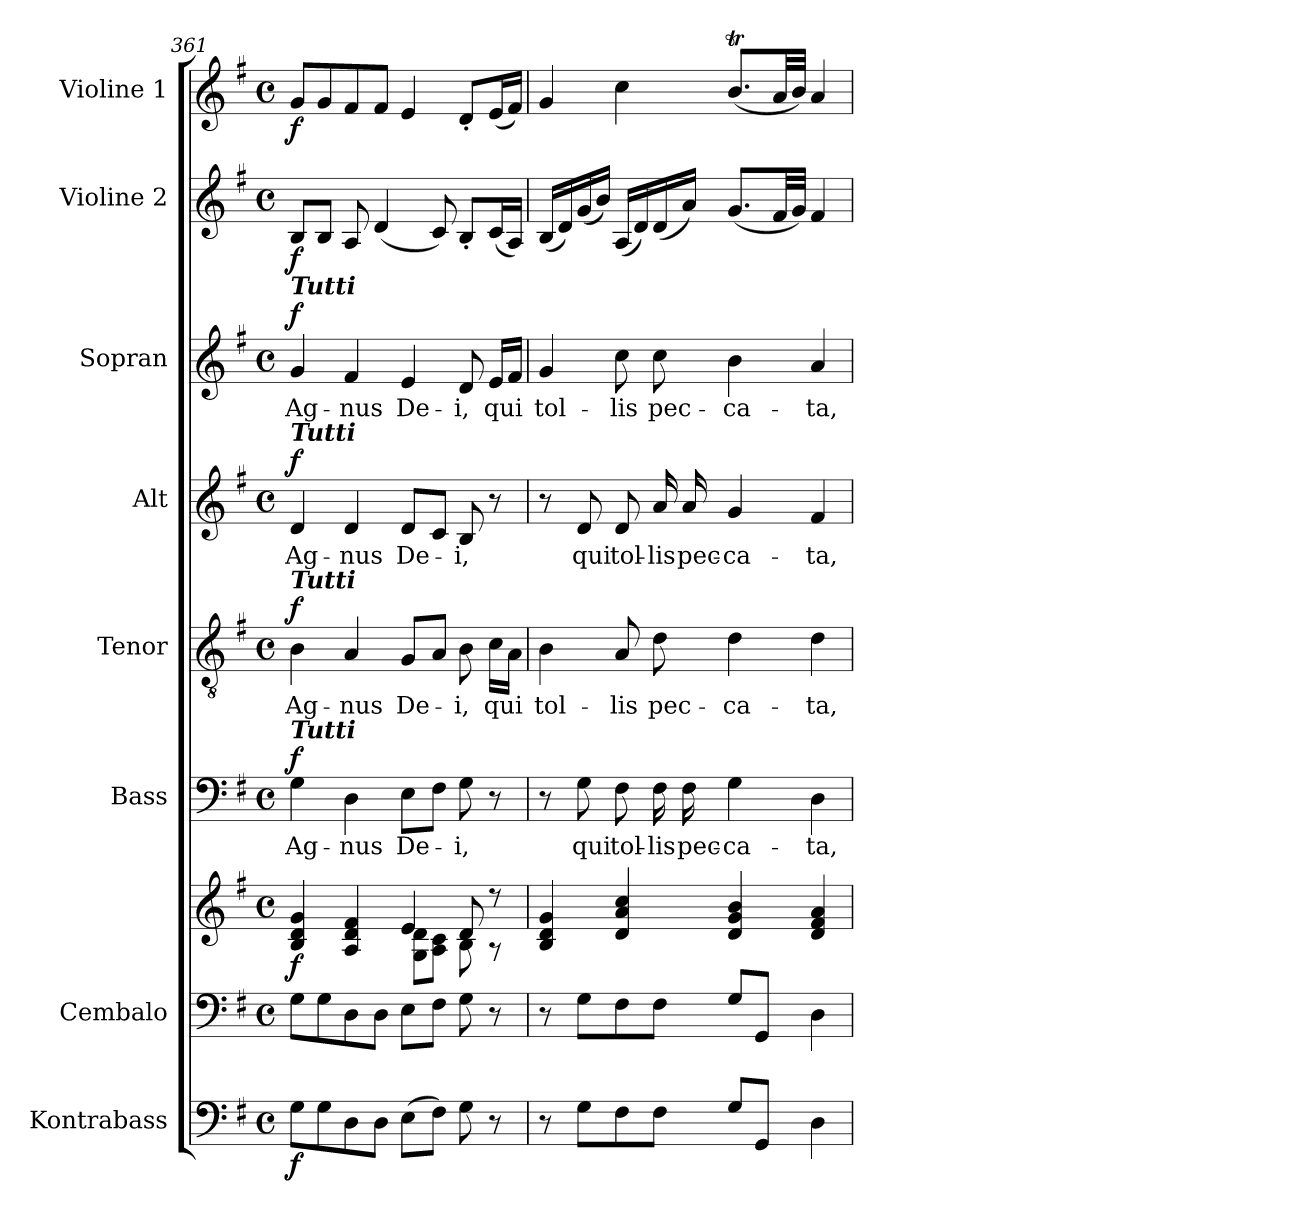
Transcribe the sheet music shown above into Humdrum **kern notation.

**kern	**dynam	**kern	**kern	**dynam	**kern	**text	**dynam	**kern	**text	**dynam	**kern	**text	**dynam	**kern	**text	**dynam	**kern	**dynam	**kern	**dynam
*part8	*part8	*part7	*part7	*part7	*part6	*part6	*part6	*part5	*part5	*part5	*part4	*part4	*part4	*part3	*part3	*part3	*part2	*part2	*part1	*part1
*staff9	*staff9	*staff8	*staff7	*staff7/8	*staff6	*staff6	*staff6	*staff5	*staff5	*staff5	*staff4	*staff4	*staff4	*staff3	*staff3	*staff3	*staff2	*staff2	*staff1	*staff1
*I"Kontrabass	*	*I"Cembalo	*	*	*I"Bass	*	*	*I"Tenor	*	*	*I"Alt	*	*	*I"Sopran	*	*	*I"Violine 2	*	*I"Violine 1	*
*I'Kb.	*	*I'Cemb.	*	*	*I'B.	*	*	*I'T.	*	*	*I'A.	*	*	*I'S.	*	*	*I'Vl. 2	*	*I'Vl. 1	*
*clefF4	*	*clefF4	*clefG2	*	*clefF4	*	*	*clefGv2	*	*	*clefG2	*	*	*clefG2	*	*	*clefG2	*	*clefG2	*
*ITrd7c12	*	*	*	*	*	*	*	*	*	*	*	*	*	*	*	*	*	*	*	*
*k[f#]	*	*k[f#]	*k[f#]	*	*k[f#]	*	*	*k[f#]	*	*	*k[f#]	*	*	*k[f#]	*	*	*k[f#]	*	*k[f#]	*
*G:	*	*G:	*G:	*	*G:	*	*	*G:	*	*	*G:	*	*	*G:	*	*	*G:	*	*G:	*
*M4/4	*	*M4/4	*M4/4	*	*M4/4	*	*	*M4/4	*	*	*M4/4	*	*	*M4/4	*	*	*M4/4	*	*M4/4	*
*met(c)	*	*met(c)	*met(c)	*	*met(c)	*	*	*met(c)	*	*	*met(c)	*	*	*met(c)	*	*	*met(c)	*	*met(c)	*
=361	=361	=361	=361	=361	=361	=361	=361	=361	=361	=361	=361	=361	=361	=361	=361	=361	=361	=361	=361	=361
*	*	*	*^	*	*	*	*	*	*	*	*	*	*	*	*	*	*	*	*	*
!	!	!	!	!	!	!	!	!	!	!	!	!	!	!	!LO:TX:a:Bi:t=Tutti	!	!	!	!	!	!
!	!	!	!	!	!	!	!	!	!	!	!	!LO:TX:a:Bi:t=Tutti	!	!	!	!	!	!	!	!	!
!	!	!	!	!	!	!	!	!	!LO:TX:a:Bi:t=Tutti	!	!	!	!	!	!	!	!	!	!	!	!
!	!	!	!	!	!	!LO:TX:a:Bi:t=Tutti	!	!	!	!	!	!	!	!	!	!	!	!	!	!	!
!	!LO:DY:b	!	!	!	!LO:DY:b	!	!LO:LY:b	!LO:DY:a	!	!LO:LY:b	!LO:DY:a	!	!LO:LY:b	!LO:DY:a	!	!LO:LY:b	!LO:DY:b	!	!LO:DY:b	!	!LO:DY:b
8GG\L	f	8G\L	4B/ 4d/ 4g/	2ryy	f	4G\	Ag-	f	4B\	Ag-	f	4d/	Ag-	f	4g/	Ag-	f	8B/L	f	8g/L	f
8GG\	.	8G\	.	.	.	.	.	.	.	.	.	.	.	.	.	.	.	8B/J	.	8g/	.
!	!	!	!	!	!	!	!LO:LY:b	!	!	!LO:LY:b	!	!	!LO:LY:b	!	!	!LO:LY:b	!	!	!	!	!
8DD\	.	8D\	4A/ 4d/ 4f#/	.	.	4D\	-nus	.	4A/	-nus	.	4d/	-nus	.	4f#/	-nus	.	8A/	.	8f#/	.
8DD\J	.	8D\J	.	.	.	.	.	.	.	.	.	.	.	.	.	.	.	(<4d/	.	8f#/J	.
!	!	!	!	!	!	!	!LO:LY:b	!	!	!LO:LY:b	!	!	!LO:LY:b	!	!	!LO:LY:b	!	!	!	!	!
(>8EE\L	.	8E\L	4e/	8G\ 8d\L	.	8E\L	De-	.	8G/L	De-	.	8d/L	De-	.	4e/	De-	.	.	.	4e/	.
8FF#\J)	.	8F#\J	.	8A\ 8c\J	.	8F#\J	.	.	8A/J	.	.	8c/J	.	.	.	.	.	8c/)	.	.	.
!	!	!	!	!	!	!	!LO:LY:b	!	!	!LO:LY:b	!	!	!LO:LY:b	!	!	!LO:LY:b	!	!	!	!	!
8GG\	.	8G\	8d/	8B\	.	8G\	-i,	.	8B\	-i,	.	8B/	-i,	.	8d/	-i,	.	8B'</L	.	8d'</L	.
!	!	!	!	!	!	!	!	!	!	!LO:LY:b	!	!	!	!	!	!LO:LY:b	!	!	!	!	!
8r	.	8r	8r	8r	.	8r	.	.	16c\LL	qui	.	8r	.	.	16e/LL	qui	.	(<16c/L	.	(<16e/L	.
.	.	.	.	.	.	.	.	.	16A\JJ	.	.	.	.	.	16f#/JJ	.	.	16A/JJ)	.	16f#/JJ)	.
*	*	*	*v	*v	*	*	*	*	*	*	*	*	*	*	*	*	*	*	*	*	*
!!LO:PB:g=z
=362	=362	=362	=362	=362	=362	=362	=362	=362	=362	=362	=362	=362	=362	=362	=362	=362	=362	=362	=362	=362
!	!	!	!	!	!	!	!	!	!LO:LY:b	!	!	!	!	!	!LO:LY:b	!	!	!	!	!
8r	.	8r	4B/ 4d/ 4g/	.	8r	.	.	4B\	tol-	.	8r	.	.	4g/	tol-	.	(<16B/LL	.	4g/	.
.	.	.	.	.	.	.	.	.	.	.	.	.	.	.	.	.	16d/)	.	.	.
!	!	!	!	!	!	!LO:LY:b	!	!	!	!	!	!LO:LY:b	!	!	!	!	!	!	!	!
8GG\L	.	8G\L	.	.	8G\	qui	.	.	.	.	8d/	qui	.	.	.	.	(<16g/	.	.	.
.	.	.	.	.	.	.	.	.	.	.	.	.	.	.	.	.	16b/JJ)	.	.	.
!	!	!	!	!	!	!LO:LY:b	!	!	!LO:LY:b	!	!	!LO:LY:b	!	!	!LO:LY:b	!	!	!	!	!
8FF#\	.	8F#\	4d/ 4a/ 4cc/	.	8F#\	tol-	.	8A/	-lis	.	8d/	tol-	.	8cc\	-lis	.	(<16A/LL	.	4cc\	.
.	.	.	.	.	.	.	.	.	.	.	.	.	.	.	.	.	16d/)	.	.	.
!	!	!	!	!	!	!LO:LY:b	!	!	!LO:LY:b	!	!	!LO:LY:b	!	!	!LO:LY:b	!	!	!	!	!
8FF#\J	.	8F#\J	.	.	16F#\	-lis	.	8d\	pec-	.	16a/	-lis	.	8cc\	pec-	.	(<16d/	.	.	.
!	!	!	!	!	!	!LO:LY:b	!	!	!	!	!	!LO:LY:b	!	!	!	!	!	!	!	!
.	.	.	.	.	16F#\	pec-	.	.	.	.	16a/	pec-	.	.	.	.	16a/JJ)	.	.	.
!	!	!	!	!	!	!LO:LY:b	!	!	!LO:LY:b	!	!	!LO:LY:b	!	!	!LO:LY:b	!	!	!	!	!
8GG/L	.	8G/L	4d/ 4g/ 4b/	.	4G\	-ca-	.	4d\	-ca-	.	4g/	-ca-	.	4b\	-ca-	.	(<8.g/L	.	(<8.bt/L	.
8GGG/J	.	8GG/J	.	.	.	.	.	.	.	.	.	.	.	.	.	.	.	.	.	.
.	.	.	.	.	.	.	.	.	.	.	.	.	.	.	.	.	32f#/LL	.	32a/LL	.
.	.	.	.	.	.	.	.	.	.	.	.	.	.	.	.	.	32g/JJJ)	.	32b/JJJ)	.
!	!	!	!	!	!	!LO:LY:b	!	!	!LO:LY:b	!	!	!LO:LY:b	!	!	!LO:LY:b	!	!	!	!	!
4DD\	.	4D\	4d/ 4f#/ 4a/	.	4D\	-ta,	.	4d\	-ta,	.	4f#/	-ta,	.	4a/	-ta,	.	4f#/	.	4a/	.
=	=	=	=	=	=	=	=	=	=	=	=	=	=	=	=	=	=	=	=	=
*-	*-	*-	*-	*-	*-	*-	*-	*-	*-	*-	*-	*-	*-	*-	*-	*-	*-	*-	*-	*-
